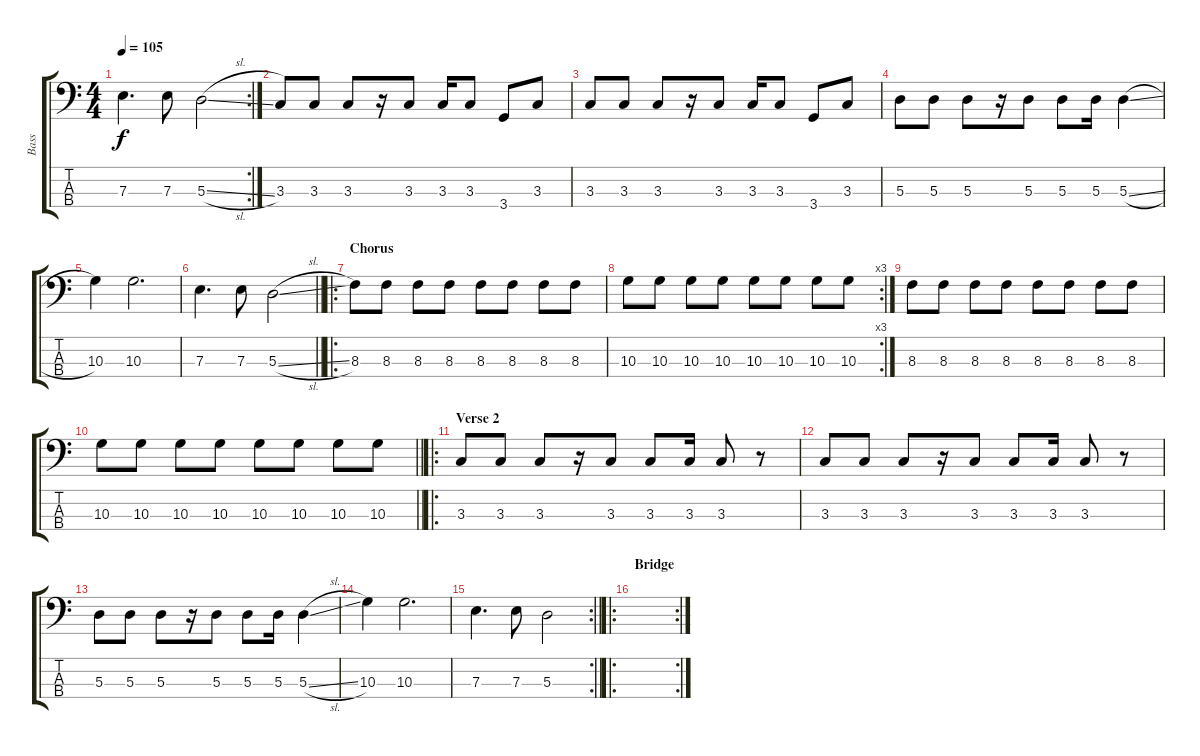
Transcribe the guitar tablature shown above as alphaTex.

\track ("Bass" "Bass") {instrument electricbassfinger}
\staff {score tabs}
\tuning (G2 D2 A1 E1) {hide}
\rc 2
\ts (4 4)
\tempo 105
\clef f4
\ks c
7.3.4{d dy f} 7.3.8 5.3{sl}.2 |
3.3.8 3.3.8 3.3.8 r.16 3.3.8 3.3.16 3.3.8 3.4.8 3.3.8 |
3.3.8 3.3.8 3.3.8 r.16 3.3.8 3.3.16 3.3.8 3.4.8 3.3.8 |
5.3.8 5.3.8 5.3.8 r.16 5.3.8 5.3.8 5.3.16 5.3{sl}.4 |
10.3.4 10.3.2{d} |
\barLineRight lightlight
7.3.4{d} 7.3.8 5.3{sl}.2 |
\ro
\section ("" "Chorus")
8.3.8 8.3.8 8.3.8 8.3.8 8.3.8 8.3.8 8.3.8 8.3.8 |
\rc 3
10.3.8 10.3.8 10.3.8 10.3.8 10.3.8 10.3.8 10.3.8 10.3.8 |
8.3.8 8.3.8 8.3.8 8.3.8 8.3.8 8.3.8 8.3.8 8.3.8 |
\barLineRight lightlight
10.3.8 10.3.8 10.3.8 10.3.8 10.3.8 10.3.8 10.3.8 10.3.8 |
\ro
\section ("" "Verse 2")
3.3.8 3.3.8 3.3.8 r.16 3.3.8 3.3.8 3.3.16 3.3.8 r.8 |
3.3.8 3.3.8 3.3.8 r.16 3.3.8 3.3.8 3.3.16 3.3.8 r.8 |
5.3.8 5.3.8 5.3.8 r.16 5.3.8 5.3.8 5.3.16 5.3{sl}.4 |
10.3.4 10.3.2{d} |
\rc 2
\barLineRight lightlight
7.3.4{d} 7.3.8 5.3.2 |
\ro
\rc 2
\section ("" "Bridge")
